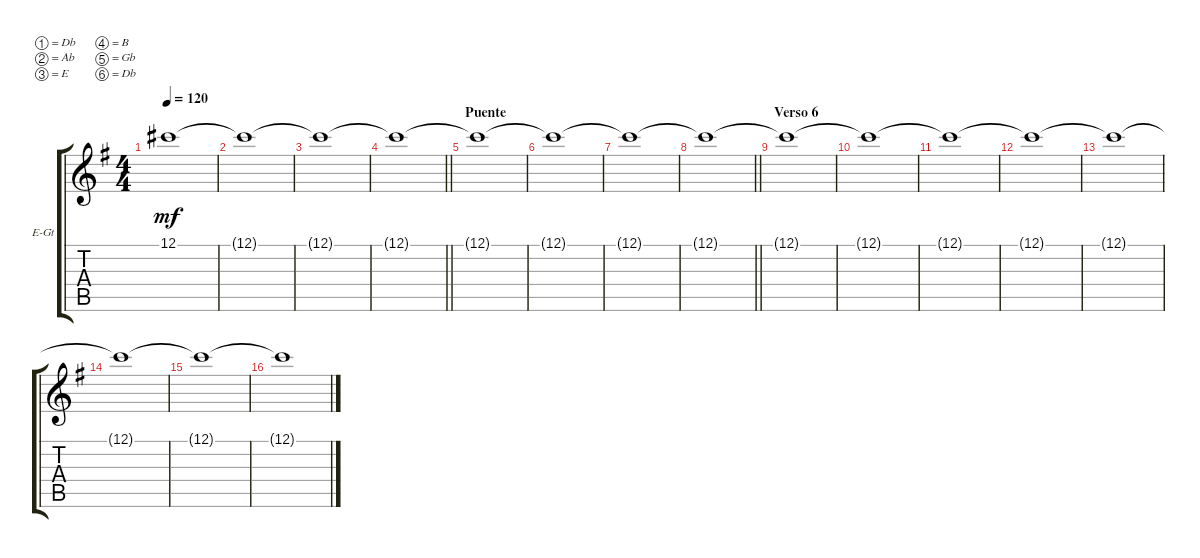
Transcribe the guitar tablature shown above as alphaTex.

\bracketExtendMode groupsimilarinstruments
\firstSystemTrackNameOrientation horizontal
\otherSystemsTrackNameOrientation horizontal
\track ("Lead Guitar (Tony Iommi)" "E-Gt") {instrument overdrivenguitar}
\staff {score tabs}
\tuning (Db4 Ab3 E3 B2 Gb2 Db2)
\ts (4 4)
\tempo 120
\clef g2
\ks g
12.1{t}.1{dy mf} |
12.1{t}.1 |
12.1{t}.1 |
\barLineRight lightlight
12.1{t}.1 |
\section ("" "Puente")
12.1{t}.1 |
12.1{t}.1 |
12.1{t}.1 |
\barLineRight lightlight
12.1{t}.1 |
\section ("" "Verso 6")
12.1{t}.1 |
12.1{t}.1 |
12.1{t}.1 |
12.1{t}.1 |
12.1{t}.1 |
12.1{t}.1 |
12.1{t}.1 |
12.1{t}.1
